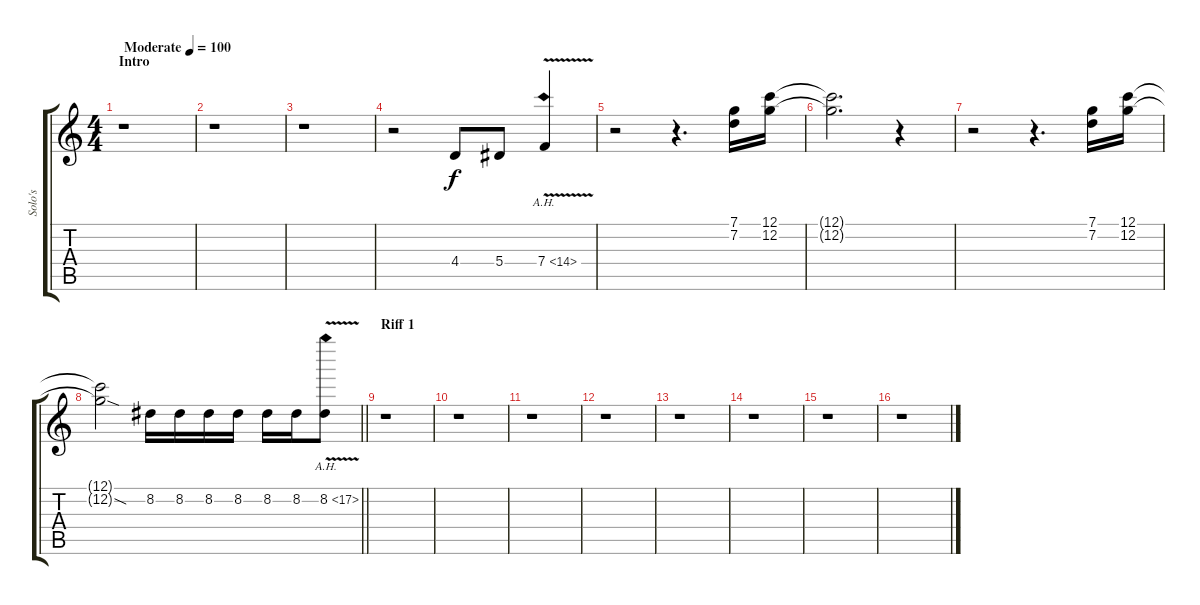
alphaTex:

\track ("Solo's" "Solo's") {instrument distortionguitar}
\staff {score tabs}
\tuning (C4 G3 Eb3 Bb2 F2 C2) {hide}
\ts (4 4)
\section ("" "Intro")
\tempo (100 "Moderate")
\clef g2
\ks c
r.1{dy f instrument distortionguitar} |
r.1 |
r.1 |
r.2 4.4.8 5.4.8 7.4{ah 7 v}.4 |
r.2 r.4{d} (7.1 7.2).16 (12.1 12.2).16 |
(12.1{t} 12.2{t}).2{d} r.4 |
r.2 r.4{d} (7.1 7.2).16 (12.1 12.2).16 |
\barLineRight lightlight
(12.1{t} 12.2{sod t}).2 8.2.16 8.2.16 8.2.16 8.2.16 8.2.16 8.2.16 8.2{ah 9 v}.8 |
\section ("" "Riff 1")
r.1 |
r.1 |
r.1 |
r.1 |
r.1 |
r.1 |
r.1 |
r.1
